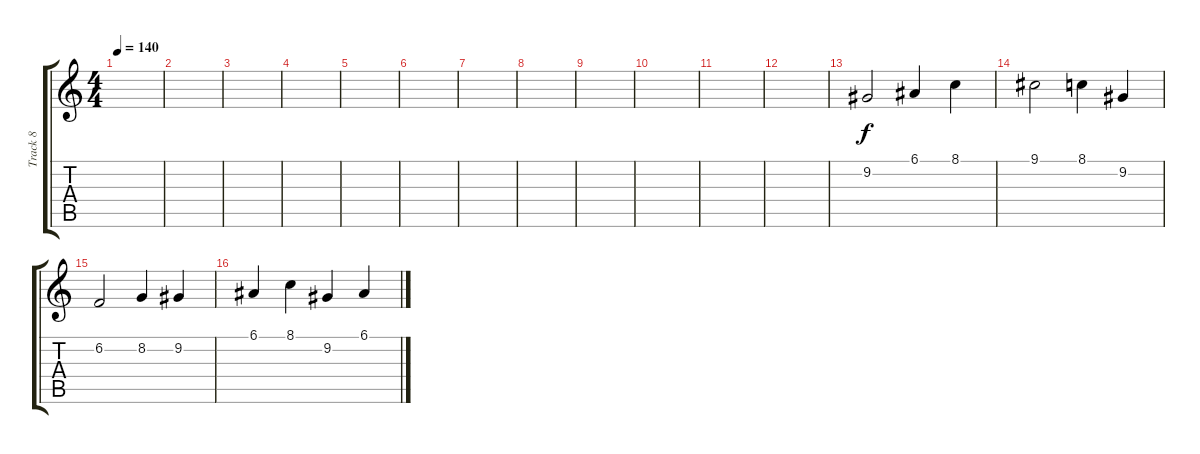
\track ("Track 8" "Track 8") {instrument clarinet}
\staff {score tabs}
\tuning (E4 B3 G3 D3 A2 E2) {hide}
\ts (4 4)
\tempo 140
\clef g2
\ks c
|
|
|
|
|
|
|
|
|
|
|
|
9.2.2 6.1.4 8.1.4 |
9.1.2 8.1.4 9.2.4 |
6.2.2 8.2.4 9.2.4 |
6.1.4 8.1.4 9.2.4 6.1.4
